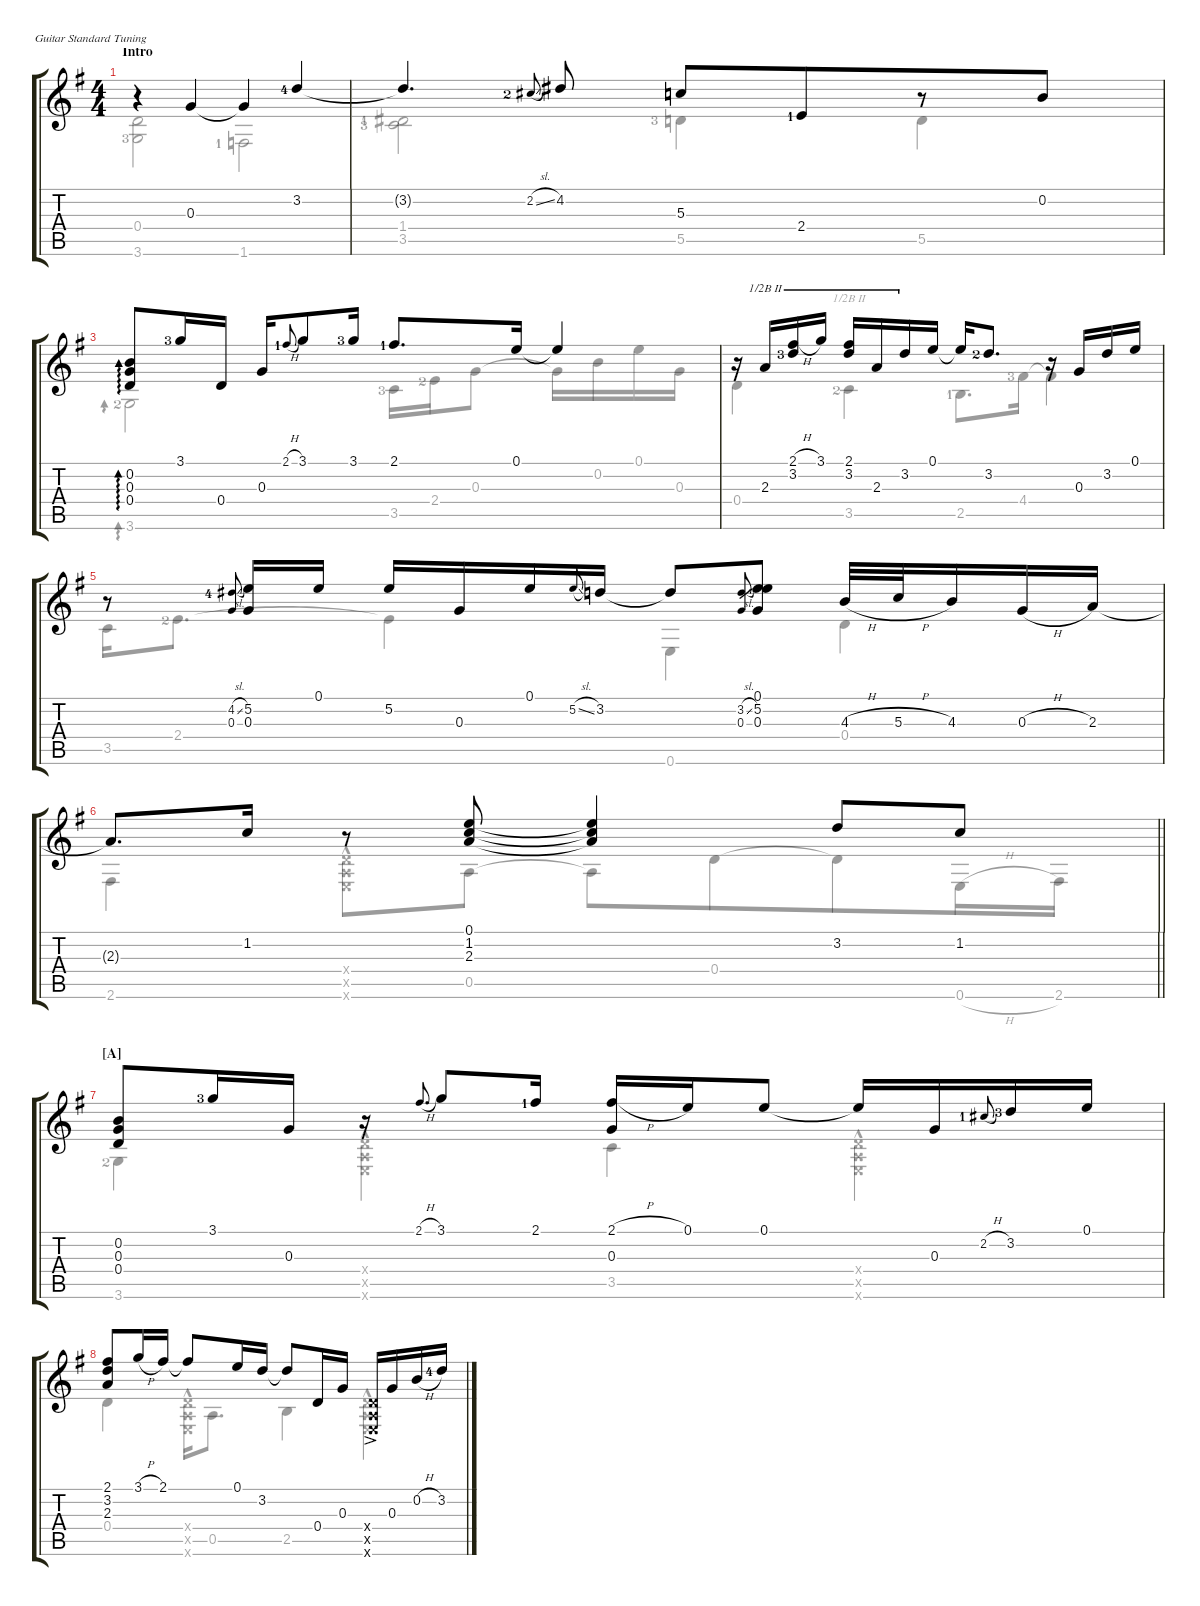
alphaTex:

\defaultSystemsLayout 4
\hideDynamics
\firstSystemTrackNameMode fullname
\firstSystemTrackNameOrientation horizontal
\extendBarLines
\defaultBarNumberDisplay FirstOfSystem
\track ("" "n.guit.") {instrument acousticguitarnylon}
\staff {score tabs}
\tuning (E4 B3 G3 D3 A2 E2)
\voice
\ts (4 4)
\beaming (8 4 4)
\section ("" "Intro")
\tempo (68 hide)
\clef g2
\ks g
r.4{dy mf instrument acousticguitarnylon beam Up} 0.3{acc forcenatural}.4{beam Up} 0.3{t acc forcenatural}.4{beam Up} 3.2{lf 5 acc forcenatural}.4{beam Up} |
3.2{t acc forcenatural}.4{d beam Up} 2.2{sl lf 3 acc #}.8{gr onbeat beam Up} 4.2{acc #}.8{beam Up} 5.3{acc forcenatural}.8{beam Up beam merge} 2.4{lf 2 acc forcenatural}.8{beam Up beam merge} r.8{beam Up beam split} 0.2{acc forcenatural}.8{beam Up} |
(0.4{acc forcenatural} 0.3{acc forcenatural} 0.2{acc forcenatural}).8{ad 0 beam Up beam merge} 3.1{lf 4 acc forcenatural}.16{beam Up beam merge} 0.4{acc forcenatural}.16{beam Up beam split} 0.3{acc forcenatural}.16{beam Up beam merge} 2.1{h lf 2 acc #}.8{gr onbeat beam Up beam splitsecondary} 3.1{acc forcenatural}.8{beam Up beam merge} 3.1{lf 4 acc forcenatural}.16{beam Up} 2.1{lf 2 acc #}.8{d beam Up} 0.1{acc forcenatural}.16{beam Up} 0.1{t acc forcenatural}.4{beam Up} |
\scale
0.425339 r.16{beam Up beam merge} 2.3{acc forcenatural}.16{barre (2 half) beam Up beam merge} (3.2{lf 4 acc forcenatural} 2.1{h acc #}).16{barre (2 half) beam Up beam merge} 3.1{acc forcenatural}.16{barre (2 half) beam Up beam split} (2.1{acc #} 3.2{acc forcenatural}).16{barre (2 half) beam Up beam merge} 2.3{acc forcenatural}.16{barre (2 half) beam Up beam merge} 3.2{acc forcenatural}.16{barre (2 half) beam Up beam merge} 0.1{acc forcenatural}.16{beam Up beam split} 0.1{t acc forcenatural}.16{beam Up beam merge} 3.2{lf 3 acc forcenatural}.8{d beam Up beam split} r.16{beam Up beam merge} 0.3{acc forcenatural}.16{beam Up beam merge} 3.2{acc forcenatural}.16{beam Up beam merge} 0.1{acc forcenatural}.16{beam Up} |
\scale
0.574661 r.8{beam Up beam split} (4.2{sl lf 5 acc #} 0.3{acc forcenatural}).8{gr onbeat beam Up beam split} (5.2{acc forcenatural} 0.3{acc forcenatural}).16{beam Up beam merge} 0.1{acc forcenatural}.16{beam Up beam split} 5.2{acc forcenatural}.16{beam Up beam merge} 0.3{acc forcenatural}.16{beam Up beam merge} 0.1{acc forcenatural}.16{beam Up beam merge} 5.2{sl acc forcenatural}.8{gr onbeat beam Up beam merge} 3.2{acc forcenatural}.16{beam Up beam split} 3.2{t acc forcenatural}.8{beam Up beam merge} (3.2{sl acc forcenatural} 0.3{acc forcenatural}).8{gr beam Up beam merge} (5.2{acc forcenatural} 0.1{acc forcenatural} 0.3{acc forcenatural}).8{beam Up beam split} 4.3{h acc forcenatural}.32{beam Up beam merge} 5.3{h acc forcenatural}.32{beam Up beam merge} 4.3{acc forcenatural}.16{beam Up beam merge} 0.3{h acc forcenatural}.16{beam Up beam merge} 2.3{acc forcenatural}.16{beam Up} |
\barLineRight lightlight
2.3{t acc forcenatural}.8{d beam Up beam merge} 1.2{acc forcenatural}.16{beam Up beam split} r.8{beam Up beam split} (1.2{acc forcenatural} 2.3{acc forcenatural} 0.1{acc forcenatural}).8{beam Up} (0.1{t acc forcenatural} 1.2{t acc forcenatural} 2.3{t acc forcenatural}).4{beam Up} 3.2{acc forcenatural}.8{beam Up} 1.2{acc forcenatural}.8{beam Up} |
\section ("A" "")
(0.2{acc forcenatural} 0.4{acc forcenatural} 0.3{acc forcenatural}).8{beam Up beam merge} 3.1{lf 4 acc forcenatural}.16{beam Up beam merge} 0.3{acc forcenatural}.16{beam Up beam split} r.16{beam Up beam merge} 2.1{h acc #}.8{d gr onbeat beam Up beam merge} 3.1{acc forcenatural}.8{beam Up beam merge} 2.1{lf 2 acc #}.16{beam Up beam split} (2.1{h acc #} 0.3{acc forcenatural}).16{beam Up beam merge} 0.1{acc forcenatural}.16{beam Up beam merge} 0.1{acc forcenatural}.8{beam Up beam split} 0.1{t acc forcenatural}.16{beam Up beam merge} 0.3{acc forcenatural}.16{beam Up beam merge} 2.2{h lf 2 acc #}.8{gr onbeat beam Up beam merge} 3.2{lf 4 acc forcenatural}.16{beam Up beam merge} 0.1{acc forcenatural}.16{beam Up beam split} |
(2.1{acc #} 2.3{acc forcenatural} 3.2{acc forcenatural}).8{beam Up beam merge} 3.1{h acc forcenatural}.16{beam Up beam merge} 2.1{acc #}.16{beam Up beam split} 2.1{t acc #}.8{beam Up beam merge} 0.1{acc forcenatural}.16{beam Up beam merge} 3.2{acc forcenatural}.16{beam Up beam split} 3.2{t acc forcenatural}.8{beam Up beam merge} 0.4{acc forcenatural}.16{beam Up beam merge} 0.3{acc forcenatural}.16{beam Up beam split} (0.4{ac x acc forcenatural} 0.5{ac x acc forcenatural} 0.6{ac x acc forcenatural}).16{beam Up beam merge} 0.3{acc forcenatural}.16{beam Up beam merge} 0.2{h acc forcenatural}.16{beam Up beam merge} 3.2{lf 5 acc forcenatural}.16{beam Up beam split}
\voice
\clef g2
\ottava regular
\simile none
\ks g
(3.6{lf 4 acc forcenatural} 0.4{acc forcenatural}).2{dy mf beam Down} 1.6{lf 2 acc forcenatural}.2{beam Down} |
(3.5{lf 4 acc forcenatural} 1.4{lf 2 acc #}).2{beam Down} 5.5{lf 4 acc forcenatural}.4{beam Down} 5.5{acc forcenatural}.4{beam Down} |
3.6{lf 3 acc forcenatural}.2{ad 0 beam Down} 3.5{lf 4 acc forcenatural}.16{beam Down beam merge} 2.4{lf 3 acc forcenatural}.16{beam Down beam merge} 0.3{acc forcenatural}.8{beam Down beam split} 0.3{t acc forcenatural}.16{beam Down beam merge} 0.2{acc forcenatural}.16{beam Down beam merge} 0.1{acc forcenatural}.16{beam Down beam merge} 0.3{acc forcenatural}.16{beam Down} |
\scale
0.425339 0.4{acc forcenatural}.4{beam Down} 3.5{lf 3 acc forcenatural}.4{barre (2 half) beam Down} 2.5{lf 2 acc forcenatural}.8{d beam Down} 4.4{lf 4 acc #}.16{beam Down} 4.4{t acc #}.4{beam Down} |
\scale
0.574661 3.5{acc forcenatural}.16{beam Down} 2.4{lf 3 acc forcenatural}.8{d beam Down} 2.4{t acc forcenatural}.4{beam Down} 0.6{acc forcenatural}.4{beam Down} 0.4{acc forcenatural}.4{beam Down} |
\barLineRight lightlight
2.6{acc #}.4{beam Down} (0.6{hac x acc forcenatural} 0.5{hac x acc forcenatural} 0.4{hac x acc forcenatural}).8{beam Down} 0.5{acc forcenatural}.8{beam Down} 0.5{t acc forcenatural}.8{beam Down} 0.4{acc forcenatural}.8{beam Down} 0.4{t acc forcenatural}.8{beam Down} 0.6{h acc forcenatural}.16{beam Down} 2.6{acc #}.16{beam Down} |
3.6{lf 3 acc forcenatural}.4{beam Down} (0.6{hac x acc forcenatural} 0.5{hac x acc forcenatural} 0.4{hac x acc forcenatural}).4{beam Down} 3.5{acc forcenatural}.4{beam Down} (0.5{hac x acc forcenatural} 0.6{hac x acc forcenatural} 0.4{hac x acc forcenatural}).4{beam Down} |
0.4{acc forcenatural}.4{beam Down} (0.4{hac x acc forcenatural} 0.5{hac x acc forcenatural} 0.6{hac x acc forcenatural}).16{beam Down} 0.5{acc forcenatural}.8{d beam Down} 2.5{acc forcenatural}.4{beam Down} (0.6{hac x acc forcenatural} 0.5{hac x acc forcenatural} 0.4{hac x acc forcenatural}).4{beam Down}
